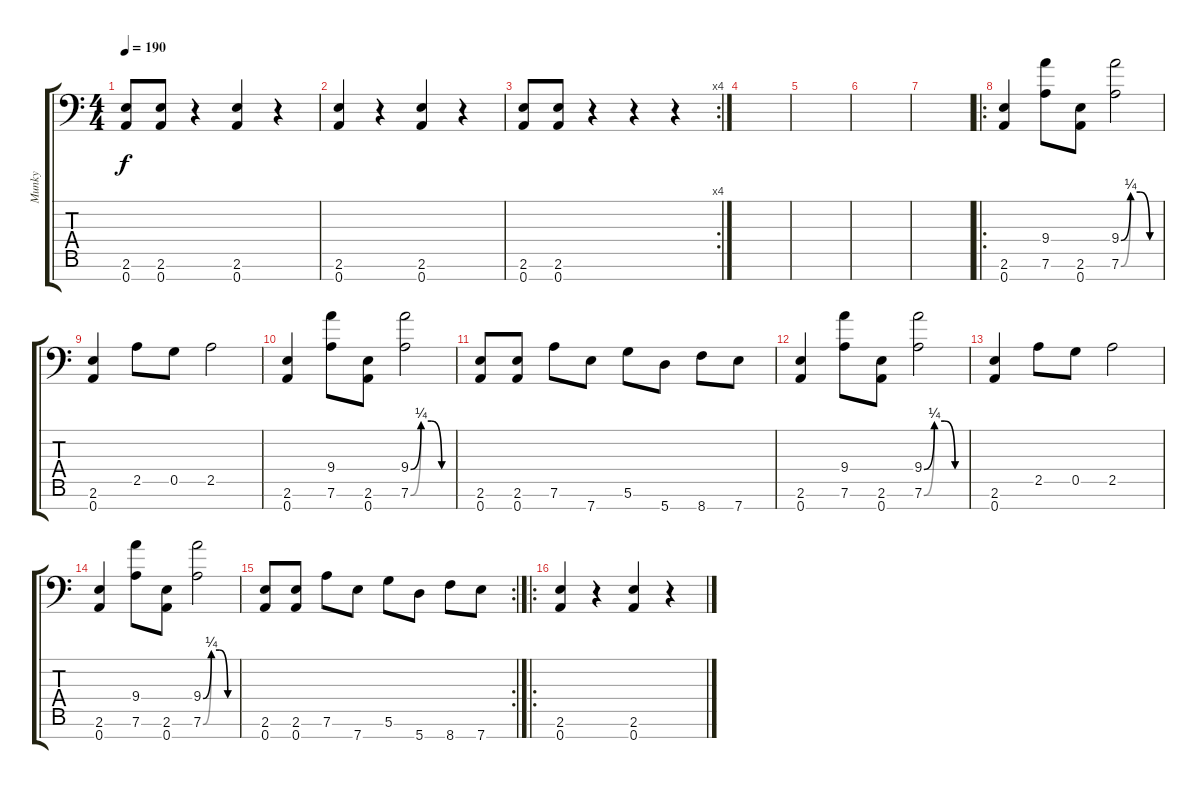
\track ("Munky" "Munky") {instrument distortionguitar}
\staff {score tabs}
\tuning (D4 A3 F3 C3 G2 D2 A1) {hide}
\ts (4 4)
\tempo 190
\clef f4
\ks c
(2.6 0.7).8{dy f} (2.6 0.7).8 r.4 (2.6 0.7).4 r.4 |
(2.6 0.7).4 r.4 (2.6 0.7).4 r.4 |
\rc 4
(2.6 0.7).8 (2.6 0.7).8 r.4 r.4 r.4 |
|
|
|
|
\ro
(2.6 0.7).4{instrument distortionguitar} (9.4 7.6).8 (2.6 0.7).8 (9.4{be (custom 0 0 15 1 30 1 45 0 60 0)} 7.6{be (custom 0 0 15 1 30 1 45 0 60 0)}).2 |
(2.6 0.7).4 2.5.8 0.5.8 2.5.2 |
(2.6 0.7).4{instrument distortionguitar} (9.4 7.6).8 (2.6 0.7).8 (9.4{be (custom 0 0 15 1 30 1 45 0 60 0)} 7.6{be (custom 0 0 15 1 30 1 45 0 60 0)}).2 |
(2.6 0.7).8 (2.6 0.7).8 7.6.8 7.7.8 5.6.8 5.7.8 8.7.8 7.7.8 |
(2.6 0.7).4{instrument distortionguitar} (9.4 7.6).8 (2.6 0.7).8 (9.4{be (custom 0 0 15 1 30 1 45 0 60 0)} 7.6{be (custom 0 0 15 1 30 1 45 0 60 0)}).2 |
(2.6 0.7).4 2.5.8 0.5.8 2.5.2 |
(2.6 0.7).4{instrument distortionguitar} (9.4 7.6).8 (2.6 0.7).8 (9.4{be (custom 0 0 15 1 30 1 45 0 60 0)} 7.6{be (custom 0 0 15 1 30 1 45 0 60 0)}).2 |
\rc 2
(2.6 0.7).8 (2.6 0.7).8 7.6.8 7.7.8 5.6.8 5.7.8 8.7.8 7.7.8 |
\ro
(2.6 0.7).4 r.4 (2.6 0.7).4 r.4
